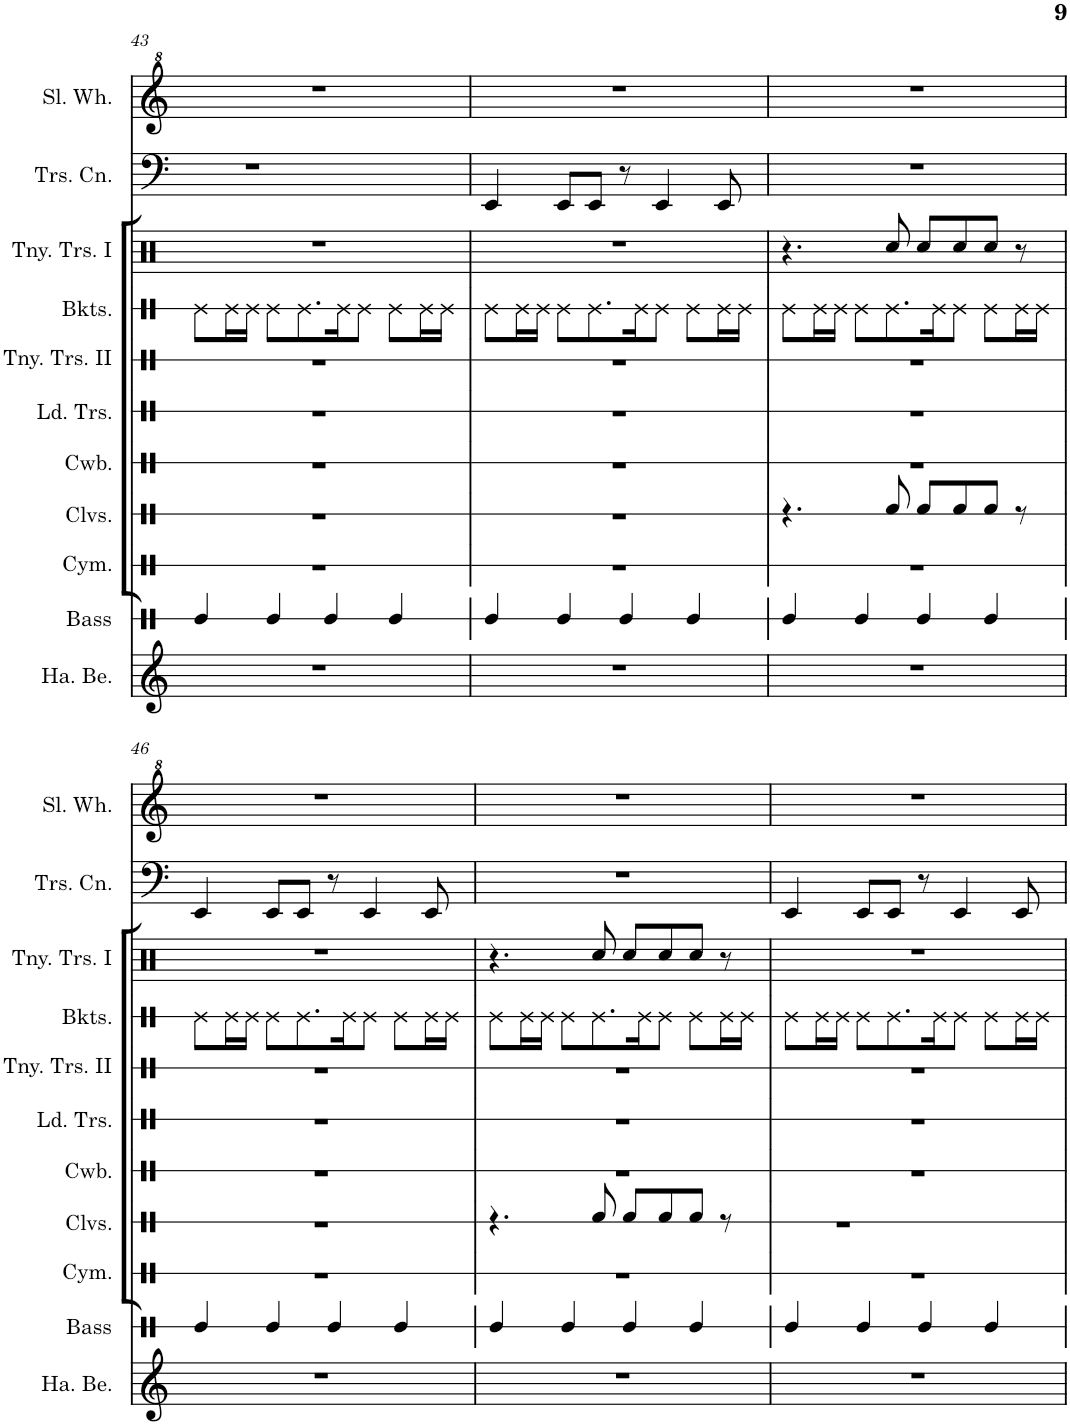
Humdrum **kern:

**kern	**kern	**kern	**kern	**kern	**kern
*part6	*part5	*part4	*part3	*part2	*part1
*staff6	*staff5	*staff4	*staff3	*staff2	*staff1
*I"Hand Bells	*I"Bass	*I"Buckets	*I"Tiny Trash Can	*I"Trash Can	*I"Slide Whistle
*I'Ha. Be.	*I'Bass	*I'Bkts.	*	*I'Trs. Cn.	*I'Sl. Wh.
!!LO:PB:g=z
*clefG2	*clefX	*clefX	*clefX	*clefF4	*clefG^2
*k[]	*k[]	*k[]	*k[]	*k[]	*k[]
*M4/4	*M4/4	*M4/4	*M4/4	*M4/4	*M4/4
=43	=43	=43	=43	=43	=43
1r	4Re/	8Re\L	1r	1r	1r
.	.	16Re\L	.	.	.
.	.	16Re\JJ	.	.	.
.	4Re/	8Re\L	.	.	.
.	.	8.Re\	.	.	.
.	4Re/	.	.	.	.
.	.	16Re\K	.	.	.
.	.	8Re\J	.	.	.
.	4Re/	8Re\L	.	.	.
.	.	16Re\L	.	.	.
.	.	16Re\JJ	.	.	.
=44	=44	=44	=44	=44	=44
1r	4Re/	8Re\L	1r	4EE/	1r
.	.	16Re\L	.	.	.
.	.	16Re\JJ	.	.	.
.	4Re/	8Re\L	.	8EE/L	.
.	.	8.Re\	.	8EE/J	.
.	4Re/	.	.	8r	.
.	.	16Re\K	.	.	.
.	.	8Re\J	.	4EE/	.
.	4Re/	8Re\L	.	.	.
.	.	16Re\L	.	8EE/	.
.	.	16Re\JJ	.	.	.
=45	=45	=45	=45	=45	=45
1r	4Re/	8Re\L	4.r	1r	1r
.	.	16Re\L	.	.	.
.	.	16Re\JJ	.	.	.
.	4Re/	8Re\L	.	.	.
.	.	8.Re\	8Rcc/	.	.
.	4Re/	.	8Rcc/L	.	.
.	.	16Re\K	.	.	.
.	.	8Re\J	8Rcc/	.	.
.	4Re/	8Re\L	8Rcc/J	.	.
.	.	16Re\L	8r	.	.
.	.	16Re\JJ	.	.	.
!!LO:LB:g=z
=46	=46	=46	=46	=46	=46
1r	4Re/	8Re\L	1r	4EE/	1r
.	.	16Re\L	.	.	.
.	.	16Re\JJ	.	.	.
.	4Re/	8Re\L	.	8EE/L	.
.	.	8.Re\	.	8EE/J	.
.	4Re/	.	.	8r	.
.	.	16Re\K	.	.	.
.	.	8Re\J	.	4EE/	.
.	4Re/	8Re\L	.	.	.
.	.	16Re\L	.	8EE/	.
.	.	16Re\JJ	.	.	.
=47	=47	=47	=47	=47	=47
1r	4Re/	8Re\L	4.r	1r	1r
.	.	16Re\L	.	.	.
.	.	16Re\JJ	.	.	.
.	4Re/	8Re\L	.	.	.
.	.	8.Re\	8Rcc/	.	.
.	4Re/	.	8Rcc/L	.	.
.	.	16Re\K	.	.	.
.	.	8Re\J	8Rcc/	.	.
.	4Re/	8Re\L	8Rcc/J	.	.
.	.	16Re\L	8r	.	.
.	.	16Re\JJ	.	.	.
=48	=48	=48	=48	=48	=48
1r	4Re/	8Re\L	1r	4EE/	1r
.	.	16Re\L	.	.	.
.	.	16Re\JJ	.	.	.
.	4Re/	8Re\L	.	8EE/L	.
.	.	8.Re\	.	8EE/J	.
.	4Re/	.	.	8r	.
.	.	16Re\K	.	.	.
.	.	8Re\J	.	4EE/	.
.	4Re/	8Re\L	.	.	.
.	.	16Re\L	.	8EE/	.
.	.	16Re\JJ	.	.	.
=	=	=	=	=	=
*-	*-	*-	*-	*-	*-
